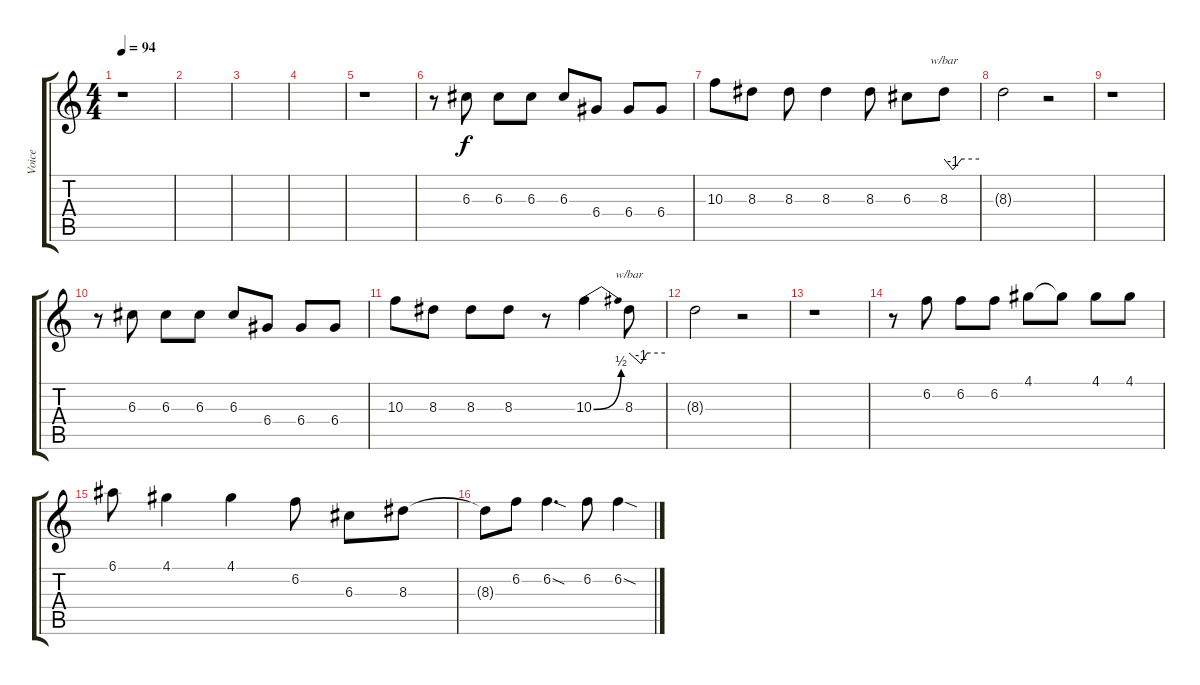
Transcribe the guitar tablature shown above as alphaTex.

\track ("Voice" "Voice") {instrument distortionguitar}
\staff {score tabs}
\tuning (E4 B3 G3 D3 A2 E2) {hide}
\ts (4 4)
\tempo 94
\clef g2
\ks c
r.1{dy f} |
|
|
|
r.1 |
r.8 6.3.8 6.3.8 6.3.8 6.3.8 6.4.8 6.4.8 6.4.8 |
10.3.8 8.3.8 8.3.8 8.3.4 8.3.8 6.3.8 8.3.8{tbe (custom default 0 0 15 -4 30 0 60 0)} |
8.3{t}.2 r.2 |
r.1 |
r.8 6.3.8 6.3.8 6.3.8 6.3.8 6.4.8 6.4.8 6.4.8 |
10.3.8 8.3.8 8.3.8 8.3.8 r.8 10.3{be (bend 0 0 60 2)}.4 8.3.8{tbe (custom default 0 0 20 -4 30 0 60 0)} |
8.3{t}.2 r.2 |
r.1 |
r.8 6.2.8 6.2.8 6.2.8 4.1.8 4.1{t}.8 4.1.8 4.1.8 |
6.1.8 4.1.4 4.1.4 6.2.8 6.3.8 8.3.8 |
8.3{t}.8 6.2.8 6.2{sod}.4{d} 6.2.8{volume 9} 6.2{sod}.4
